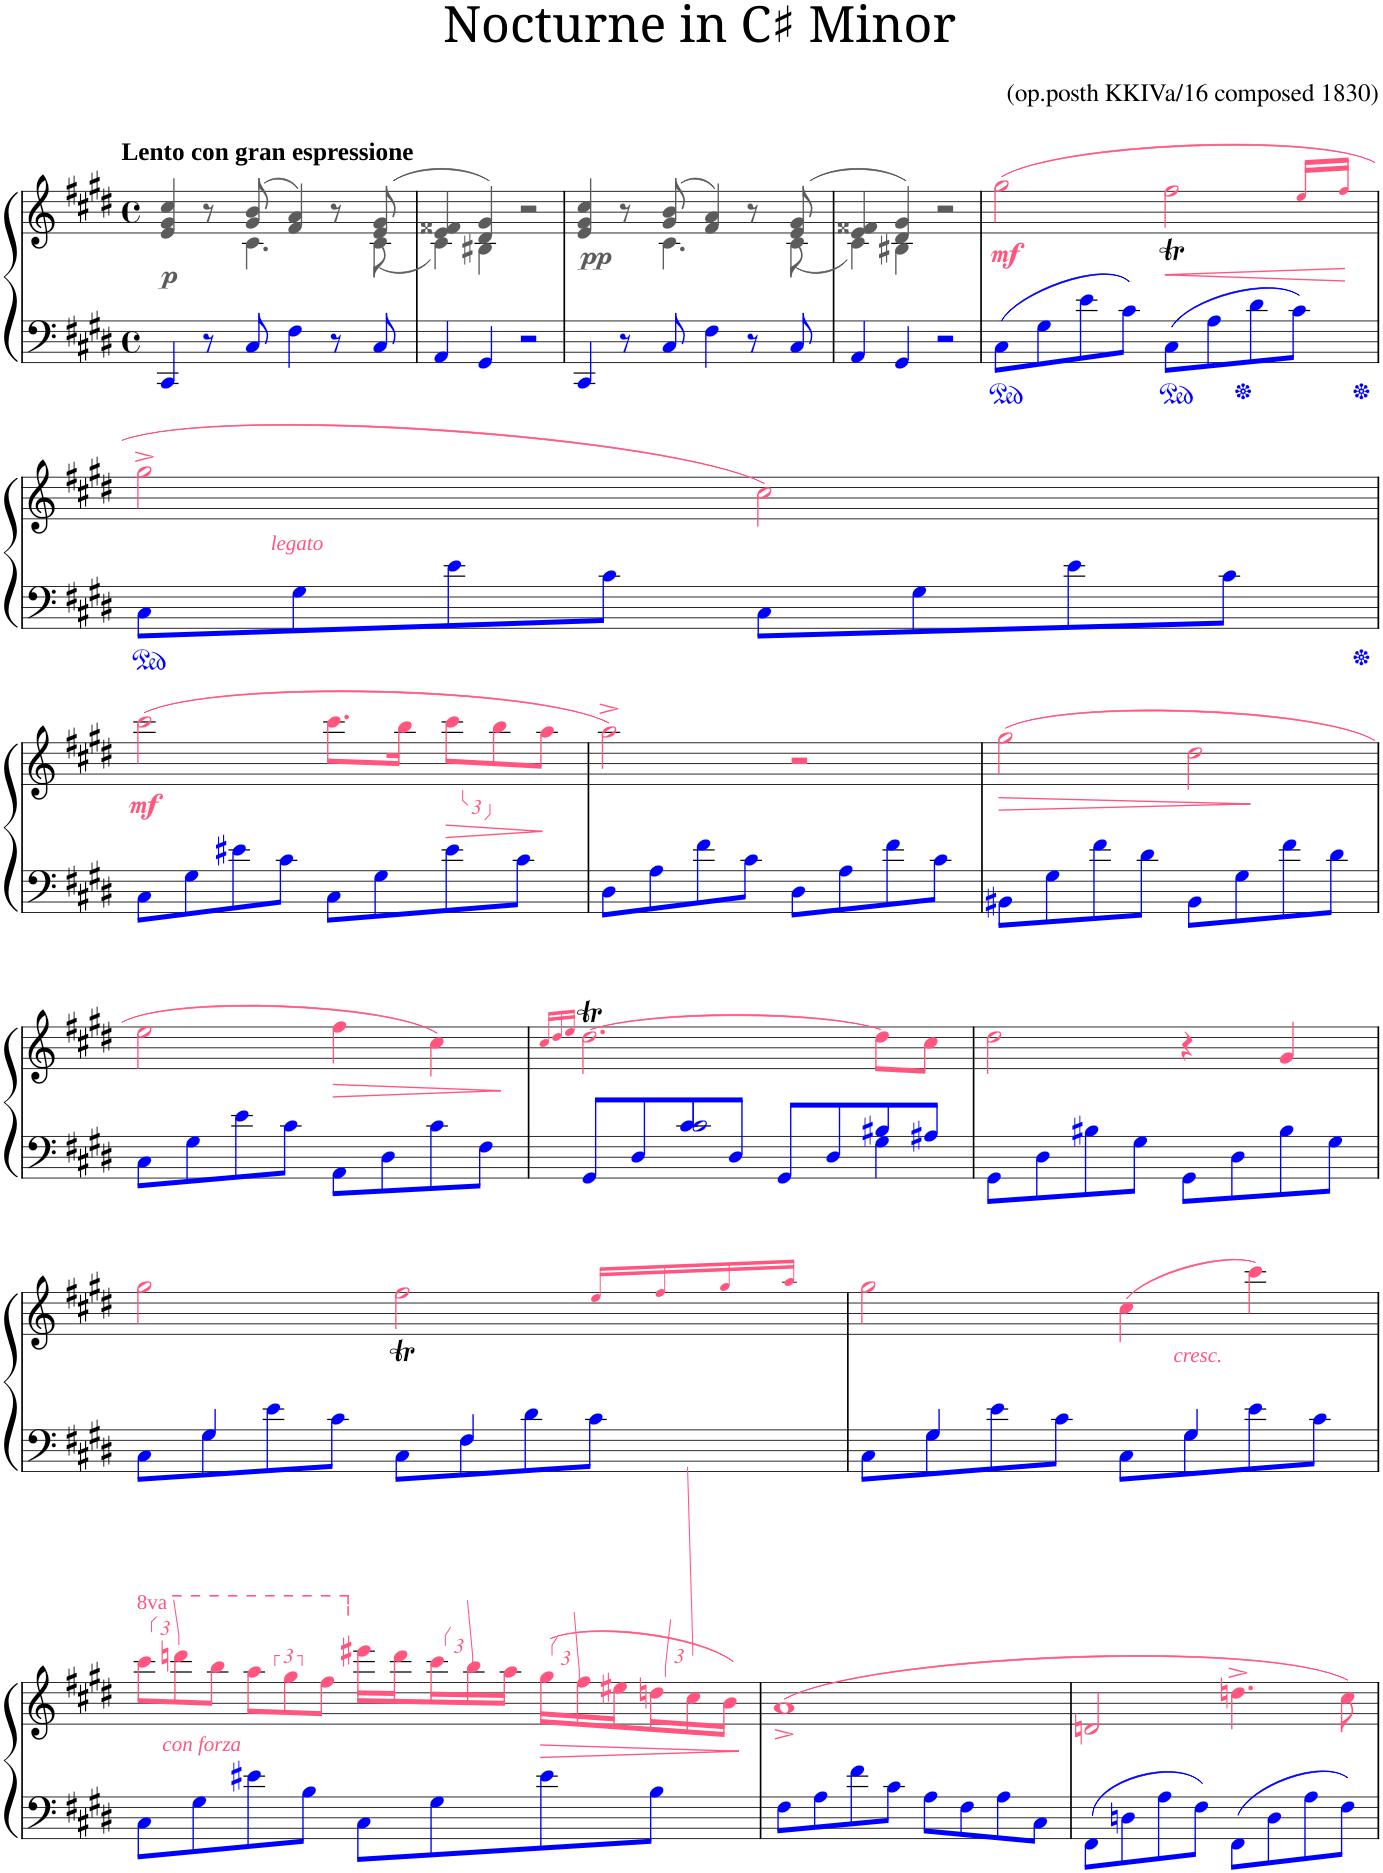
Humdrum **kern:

**kern	**kern	**dynam
*part1	*part1	*part1
*staff2	*staff1	*staff1/2
*I"Piano	*	*
*I'Pno	*	*
*clefF4	*clefG2	*
*k[f#c#g#d#]	*k[f#c#g#d#]	*
*M4/4	*M4/4	*
*met(c)	*met(c)	*
=1	=1	=1
*	*^	*
!	!LO:TX:a:B:t=Lento con gran espressione	!	!
!	!	!	!LO:DY:b
4CC#i/	4ej/ 4g#j/ 4cc#j/	4.ryy	p
8r	8r	.	.
8C#i/	(8g#j/ 8bj/	4.c#j\	.
4F#i\	4f#j/ 4aj/)	.	.
8r	8r	8ryy	.
8C#i/	(8ej/ 8g#j/	(8c#j\	.
=2	=2	=2	=2
4AAi/	4ej/ 4f##Xj/	4c#j\)	.
4GG#i/	4d#j/ 4g#j/)	4B#Xj\	.
2r	2r	2ryy	.
=3	=3	=3	=3
!	!	!	!LO:DY:b
4CC#i/	4ej/ 4g#j/ 4cc#j/	4.ryy	pp
8r	8r	.	.
8C#i/	(8g#j/ 8bj/	4.c#j\	.
4F#i\	4f#j/ 4aj/)	.	.
8r	8r	8ryy	.
8C#i/	(8ej/ 8g#j/	(8c#j\	.
=4	=4	=4	=4
4AAi/	4ej/ 4f##Xj/	4c#j\)	.
4GG#i/	4d#j/ 4g#j/)	4B#Xj\	.
2r	2r	2ryy	.
=5	=5	=5	=5
!	!	!	!LO:DY:b
8C#i\L	(2gg#Z\	2..ryy	mf
8G#i\	.	.	.
8ei\	.	.	.
8c#i\J	.	.	.
!	!	!	!LO:HP:b
8C#i\L	2ff#TZ\	.	<
8Ai\	.	.	.
8d#i\	.	.	.
8c#i\J	.	16ee!Z/LL	.
.	.	16ff#!Z/JJ	.
*	*v	*v	*
.	.	[
!!LO:LB:g=z
=6	=6	=6
*	*^	*
8C#i\L	2gg#^Z\	8ryy	.
!	!	!	!LO:DY:b
8G#i\	.	2..ryy	other-dynamics
8ei\	.	.	.
8c#i\J	.	.	.
8C#i\L	2cc#Z\)	.	.
8G#i\	.	.	.
8ei\	.	.	.
8c#i\J	.	.	.
!!LO:LB:g=z
=7	=7	=7	=7
!	!	!	!LO:DY:b
*	*v	*v	*
8C#i\L	(2ccc#Z\	mf
8G#i\	.	.
8e#Xi\	.	.
8c#i\J	.	.
8C#i\L	8.ccc#Z\L	.
8G#i\	.	.
.	16bbZ\Jk	.
!	!	!LO:HP:b
8e#i\	12ccc#Z\L	>
.	12bbZ\	.
8c#i\J	.	.
.	12aaZ\J	]
=8	=8	=8
8D#i\L	2aa^Z\)	.
8Ai\	.	.
8f#i\	.	.
8c#i\J	.	.
8D#i\L	2r	.
8Ai\	.	.
8f#i\	.	.
8c#i\J	.	.
=9	=9	=9
!	!	!LO:HP:b
8BB#Xi\L	(2gg#Z\	>
8G#i\	.	.
8f#i\	.	.
8d#i\J	.	.
8BB#i\L	2dd#Z\	]
8G#i\	.	.
8f#i\	.	.
8d#i\J	.	.
!!LO:LB:g=z
=10	=10	=10
8C#i\L	2eeZ\	.
8G#i\	.	.
8ei\	.	.
8c#i\J	.	.
!	!	!LO:HP:b
8AAi\L	4ff#Z\	>
8D#i\	.	.
8c#i\	4cc#Z\)	.
8F#i\J	.	.
.	.	]
=11	=11	=11
.	16qcc#Z/LL	.
.	16qdd#Z/	.
.	16qeeZ/JJ	.
*^	*	*
8GG#i/L	4ryy	[2.dd#tZ\	.
8D#i/	.	.	.
8c#i/	2c#i/	.	.
8D#i/J	.	.	.
8GG#i/L	.	.	.
8D#i/	.	.	.
8B#Xi/	4G#i\	8dd#Z\L]	.
8A#Xi/J	.	8cc#Z\J	.
*v	*v	*	*
=12	=12	=12
8GG#i\L	2dd#Z\	.
8D#i\	.	.
8B#Xi\	.	.
8G#i\J	.	.
8GG#i\L	4r	.
8D#i\	.	.
8B#i\	4g#Z/	.
8G#i\J	.	.
!!LO:LB:g=z
=13	=13	=13
*^	*^	*
8C#i\L	8ryy	2gg#Z\	2..ryy	.
8G#i\	4G#i/	.	.	.
8ei\	.	.	.	.
8c#i\J	4ryy	.	.	.
8C#i\L	.	2ff#TZ\	.	.
8F#i\	4F#i/	.	.	.
8d#i\	.	.	.	.
*	*	*	*Xtuplet	*
8c#i\J	8ryy	.	48.ee!Z/LL	.
.	.	.	48.ff#!Z/	.
.	.	.	48.gg#!Z/	.
.	.	.	48.aa!Z/JJ	.
=14	=14	=14	=14	=14
8C#i\L	8ryy	2gg#Z\	2ryy	.
8G#i\	4G#i/	.	.	.
8ei\	.	.	.	.
8c#i\J	4ryy	.	.	.
8C#i\L	.	(4cc#Z\	8ryy	.
!	!	!	!	!LO:DY:b
8G#i\	4G#i/	.	4.ryy	other-dynamics
8ei\	.	4ccc#Z\)	.	.
8c#i\J	8ryy	.	.	.
*v	*v	*	*	*
!!LO:LB:g=z	!!
=15	=15	=15	=15
*	*8va	*	*
*	*tuplet	*	*
8C#i\L	12cccc#Z\L	8ryy	.
.	12ddddnZ\	.	.
!	!	!	!LO:DY:b
8G#i\	.	2..ryy	other-dynamics
.	12bbbZ\J	.	.
8e#Xi\	12aaaZ\L	.	.
.	12ggg#Z\	.	.
8Bi\J	.	.	.
.	12fff#Z\J	.	.
*	*X8va	*	*
8C#i\L	16eee#XZ\LL	.	.
.	16dddZ\	.	.
8G#i\	24ccc#Z\	.	.
.	24bbZ\	.	.
.	24aaZ\JJ	.	.
!	!	!	!LO:HP:b
8e#i\	(24gg#Z\LL	.	>
.	24ff#Z\	.	.
.	24ee#XZ\	.	.
8Bi\J	24ddnZ\	.	.
.	24cc#Z\	.	.
.	24bZ\JJ)	.	.
.	.	.	]
*	*v	*v	*
=16	=16	=16
8F#i\L	(1a^Z	.
8Ai\	.	.
8f#i\	.	.
8c#i\J	.	.
8Ai\L	.	.
8F#i\	.	.
8Ai\	.	.
8C#i\J	.	.
=17	=17	=17
8FF#i\L	2dnZ/	.
8Dni\	.	.
8Ai\	.	.
8F#i\J	.	.
8FF#i\L	4.ddn^Z\	.
8Di\	.	.
8Ai\	.	.
8F#i\J	8cc#Z\)	.
=	=	=
*-	*-	*-
